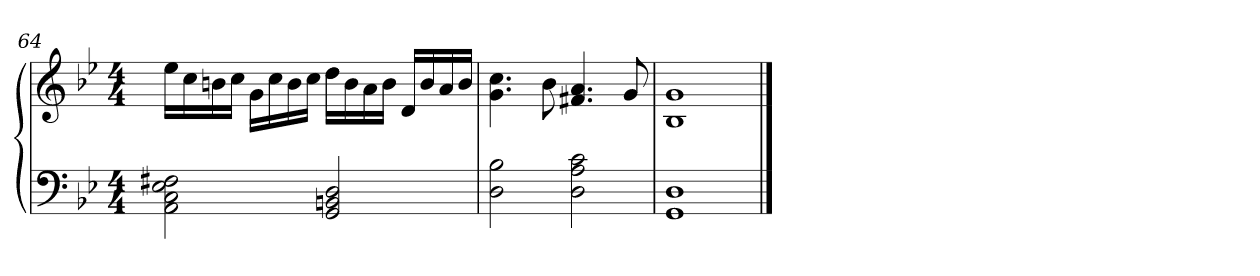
**kern	**kern
*part1	*part1
*staff2	*staff1
*clefF4	*clefG2
*k[b-e-]	*k[b-e-]
*M4/4	*M4/4
=64	=64
*	*^
2AA\ 2C\ 2E-\ 2F#X\	16ee-\LL	2ryy
.	16cc\	.
.	16bn\	.
.	16cc\JJ	.
.	16g\LL	.
.	16cc\	.
.	16b\	.
.	16cc\JJ	.
2GG/ 2BBn/ 2D/	16dd\LL	4dd\
.	16b\	.
.	16a\	.
.	16b\JJ	.
.	16d/LL	4ryy
.	16b/	.
.	16a/	.
.	16b/JJ	.
*	*v	*v
=65	=65
2D\ 2B-\	4.g\ 4.cc\
.	8b-\
2D\ 2A\ 2c\	4.f#X/ 4.a/
.	8g/
!!LO:LB:g=z
=66	=66
*^	*^
1D	1GG	1g	1B-
*v	*v	*	*
*	*v	*v
==	==
*-	*-
